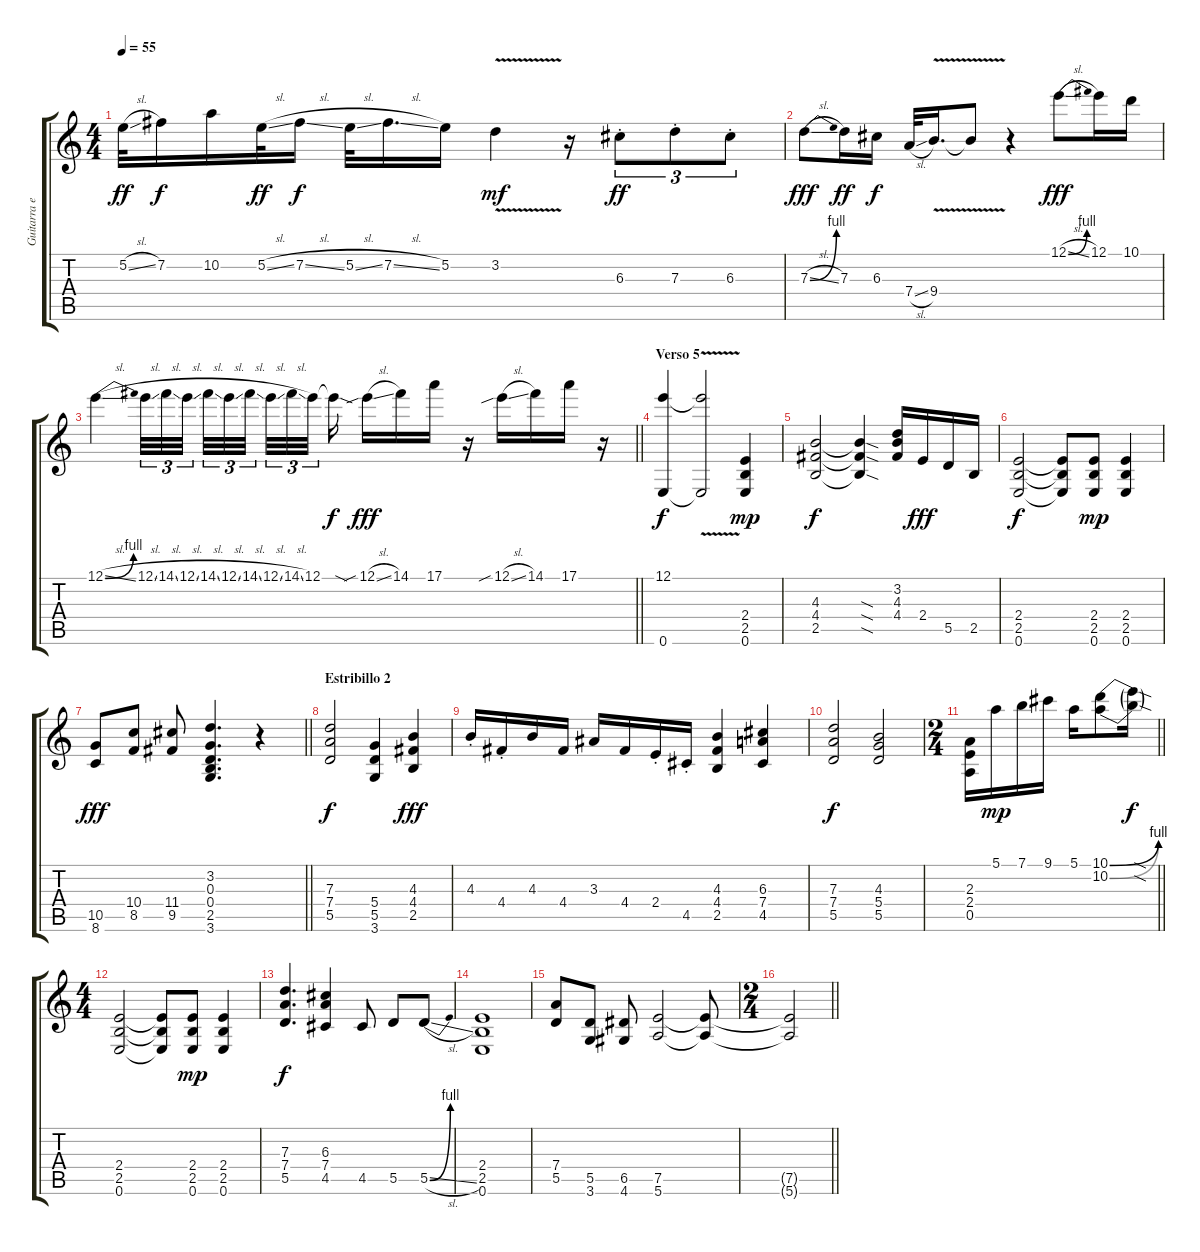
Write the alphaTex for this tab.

\track ("Guitarra eléctrica" "Guitarra e") {instrument acousticguitarsteel}
\staff {score tabs}
\tuning (E4 B3 G3 D3 A2 E2) {hide}
\ts (4 4)
\tempo 55
\clef g2
\ks c
5.2{sl}.32{dy ff} 7.2.16{dy f} 10.2.16 5.2{sl}.32{dy ff} 7.2{sl}.16{dy f} 5.2{sl}.32 7.2{sl}.16{d} 5.2.16 3.2{v}.4{dy mf} r.16 6.3{st}.8{tu (3 2) dy ff} 7.3{st}.8{tu (3 2)} 6.3{st}.8{tu (3 2)} |
7.3{be (bend 0 0 60 4) sl}.8{dy fff} 7.3.16{dy ff} 6.3.16{dy f} 7.4{sl}.32 9.4{v}.16{d} 9.4{t}.8 r.4 12.1{be (bend 0 0 60 4) sl}.8{dy fff} 12.1.16 10.1.16 |
\barLineRight lightlight
12.1{be (bend 0 0 60 4) sl}.4 12.1{sl}.32{tu (3 2)} 14.1{sl}.32{tu (3 2)} 12.1{sl}.32{tu (3 2) beam splitsecondary} 14.1{sl}.32{tu (3 2)} 12.1{sl}.32{tu (3 2)} 14.1{sl}.32{tu (3 2) beam splitsecondary} 12.1{sl}.32{tu (3 2)} 14.1{sl}.32{tu (3 2)} 12.1.32{tu (3 2) beam splitsecondary} 12.1{sod t}.16{dy f} 12.1{sib sl}.16{dy fff} 14.1.16 17.1.16 r.16 12.1{sib sl}.16 14.1.16 17.1.16 r.16 |
\section ("" "Verso 5")
(12.1 0.6).4{dy f} (12.1{v t} 0.6{t}).2 (2.4 2.5 0.6).4{dy mp} |
(4.3 4.4 2.5).2{dy f} (4.3{sod t} 4.4{sod t} 2.5{sod t}).4 (3.2 4.3 4.4).16 2.4.16{dy fff} 5.5.16 2.5.16 |
(2.4 2.5 0.6).2{dy f} (2.4{t} 2.5{t} 0.6{t}).8 (2.4 2.5 0.6).8{dy mp} (2.4 2.5 0.6).4 |
\barLineRight lightlight
(10.5 8.6).8{dy fff} (10.4 8.5).8 (11.4 9.5).8 (3.2 0.3 0.4 2.5 3.6).4{d} r.4 |
\section ("" "Estribillo 2")
(7.3 7.4 5.5).2{dy f} (5.4 5.5 3.6).4 (4.3 4.4 2.5).4{dy fff} |
4.3{st}.16 4.4{st}.16 4.3.16 4.4.16 3.3.16 4.4.16 2.4{st}.16 4.5{st}.16 (4.3 4.4 2.5).4 (6.3 7.4 4.5).4 |
(7.3 7.4 5.5).2{dy f} (4.3 5.4 5.5).2 |
\ts (2 4)
\barLineRight lightlight
(2.3 2.4 0.5).16 5.1.16{dy mp} 7.1.16 9.1.16 5.1.16 (10.1{be (bend 0 0 60 4)} 10.2{be (bend 0 0 60 4)}).8 (10.1{sod t} 10.2{sod t}).16{dy f} |
\ts (4 4)
(2.4 2.5 0.6).2 (2.4{t} 2.5{t} 0.6{t}).8 (2.4 2.5 0.6).8{dy mp} (2.4 2.5 0.6).4 |
(7.3 7.4 5.5).4{d dy f} (6.3 7.4 4.5).4 4.5.8 5.5.8 5.5{be (bend 0 0 60 4) sl}.8 |
(2.4 2.5 0.6).1 |
(7.4 5.5).8 (5.5 3.6).8 (6.5 4.6).8 (7.5 5.6).2 (7.5{t} 5.6{t}).8 |
\ts (2 4)
\barLineRight lightlight
(7.5{t} 5.6{t}).2
